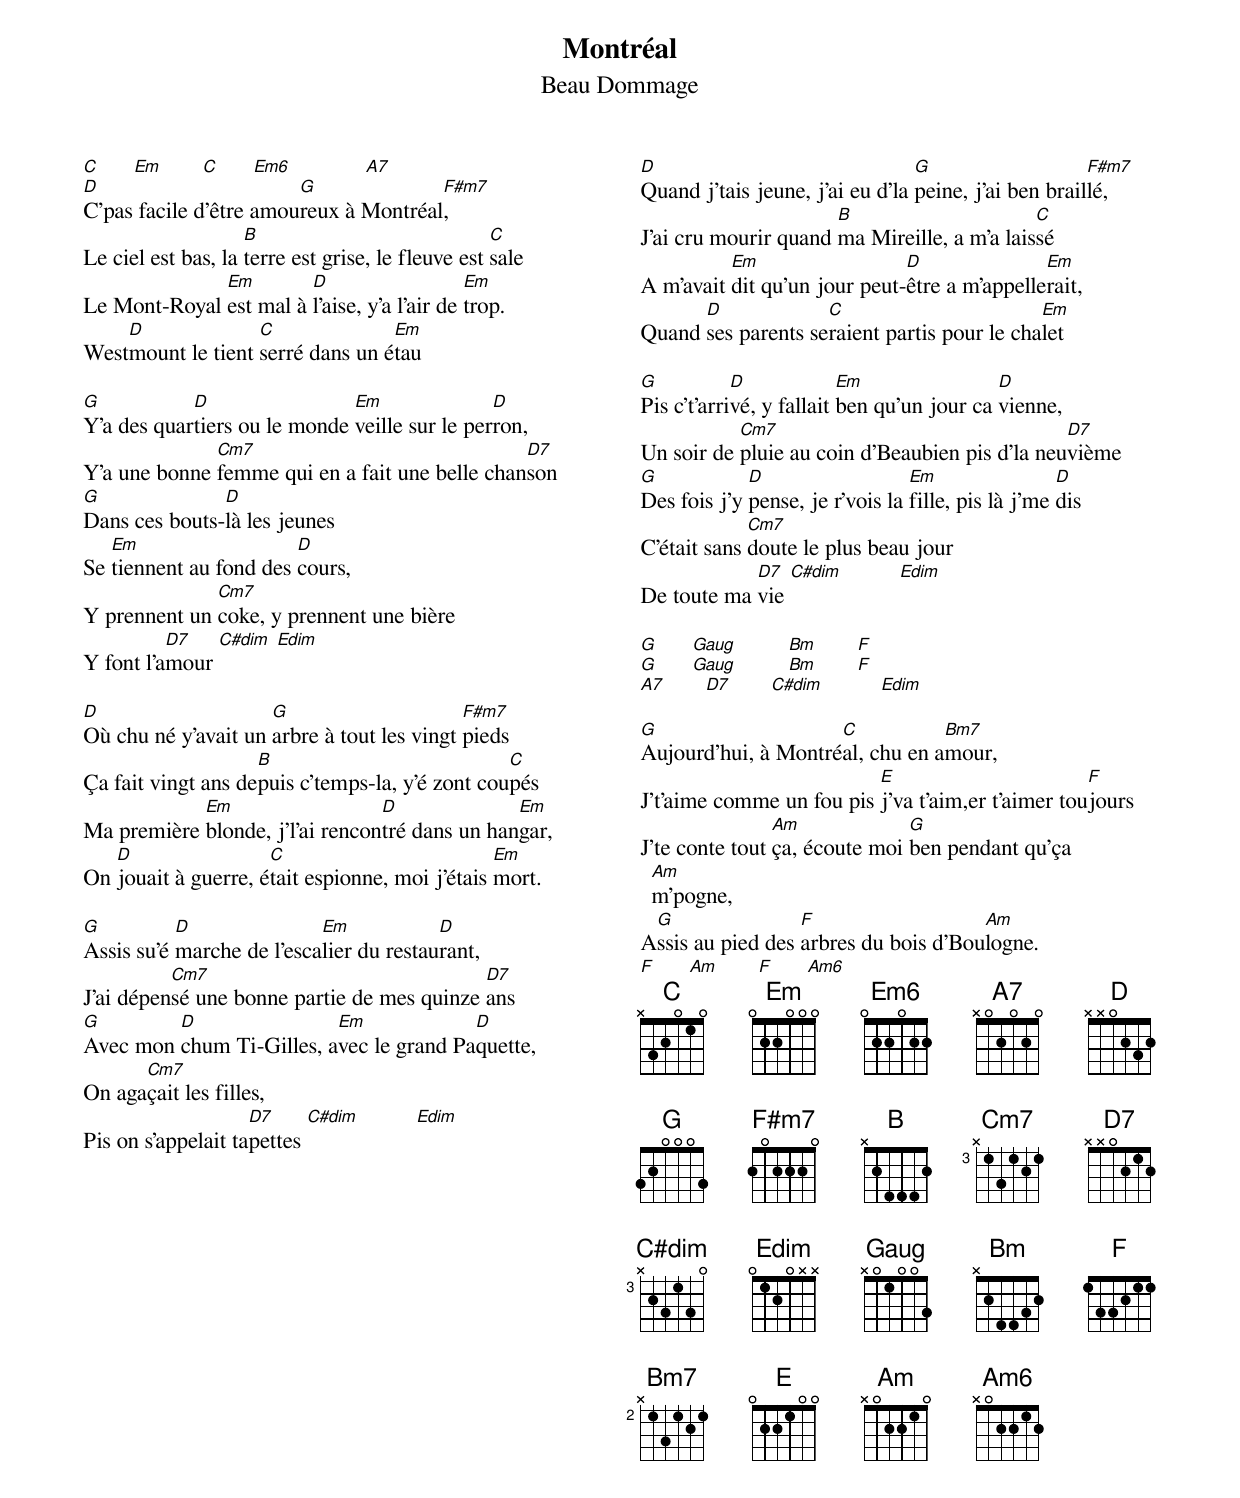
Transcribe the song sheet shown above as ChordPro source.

{t:Montréal}
{subtitle:Beau Dommage}
{define: C#dim base-fret 3 frets x 2 3 1 3 0}
{define: Em6 base-fret 0 frets 0 2 2 0 2 2}
{define: Gaug base-fret 0 frets x 0 1 0 0 3}
{textsize: 11}
{chordsize: 8}
{columns: 2}
[C]      [Em]       [C]      [Em6]             [A7]
[D]C'pas facile d'être amou[G]reux à Montréal[F#m7],
Le ciel est bas, la [B]terre est grise, le fleuve est [C]sale
Le Mont-Royal [Em]est mal à [D]l'aise, y'a l'air de [Em]trop.
West[D]mount le tient [C]serré dans un é[Em]tau

[G]Y'a des quar[D]tiers ou le monde [Em]veille sur le per[D]ron,
Y'a une bonne [Cm7]femme qui en a fait une belle chan[D7]son
[G]Dans ces bouts-[D]là les jeunes
Se [Em]tiennent au fond des [D]cours,
Y prennent un [Cm7]coke, y prennent une bière
Y font l'a[D7]mour [C#dim] [Edim]

[D]Où chu né y'avait un [G]arbre à tout les vingt [F#m7]pieds
Ça fait vingt ans de[B]puis c'temps-la, y'é zont cou[C]pés
Ma première [Em]blonde, j'l'ai rencon[D]tré dans un han[Em]gar,
On [D]jouait à guerre, é[C]tait espionne, moi j'étais [Em]mort.

[G]Assis su'é [D]marche de l'esca[Em]lier du restau[D]rant,
J'ai dépen[Cm7]sé une bonne partie de mes quinze [D7]ans
[G]Avec mon [D]chum Ti-Gilles, a[Em]vec le grand Pa[D]quette,
On aga[Cm7]çait les filles,
Pis on s'appelait ta[D7]pettes [C#dim]          [Edim]
{colb}
[D]Quand j'tais jeune, j'ai eu d'la [G]peine, j'ai ben brail[F#m7]lé,
J'ai cru mourir quand [B]ma Mireille, a m'a lais[C]sé
A m'avait [Em]dit qu'un jour peut-[D]être a m'appelle[Em]rait,
Quand [D]ses parents se[C]raient partis pour le cha[Em]let

[G]Pis c't'arri[D]vé, y fallait [Em]ben qu'un jour ca [D]vienne,
Un soir de [Cm7]pluie au coin d'Beaubien pis d'la neu[D7]vième
[G]Des fois j'y [D]pense, je r'vois la [Em]fille, pis là j'me [D]dis
C'était sans [Cm7]doute le plus beau jour
De toute ma [D7]vie [C#dim]          [Edim]

[G]      [Gaug]         [Bm]       [F]
[G]      [Gaug]         [Bm]       [F]
[A7]       [D7]       [C#dim]          [Edim]

[G]Aujourd'hui, à Montré[C]al, chu en a[Bm7]mour,
J't'aime comme un fou pis [E]j'va t'aim,er t'aimer tou[F]jours
J'te conte tout [Am]ça, écoute moi [G]ben pendant qu'ça [Am]m'pogne,
A[G]ssis au pied des [F]arbres du bois d'Bou[Am]logne.
[F]      [Am]       [F]      [Am6]
